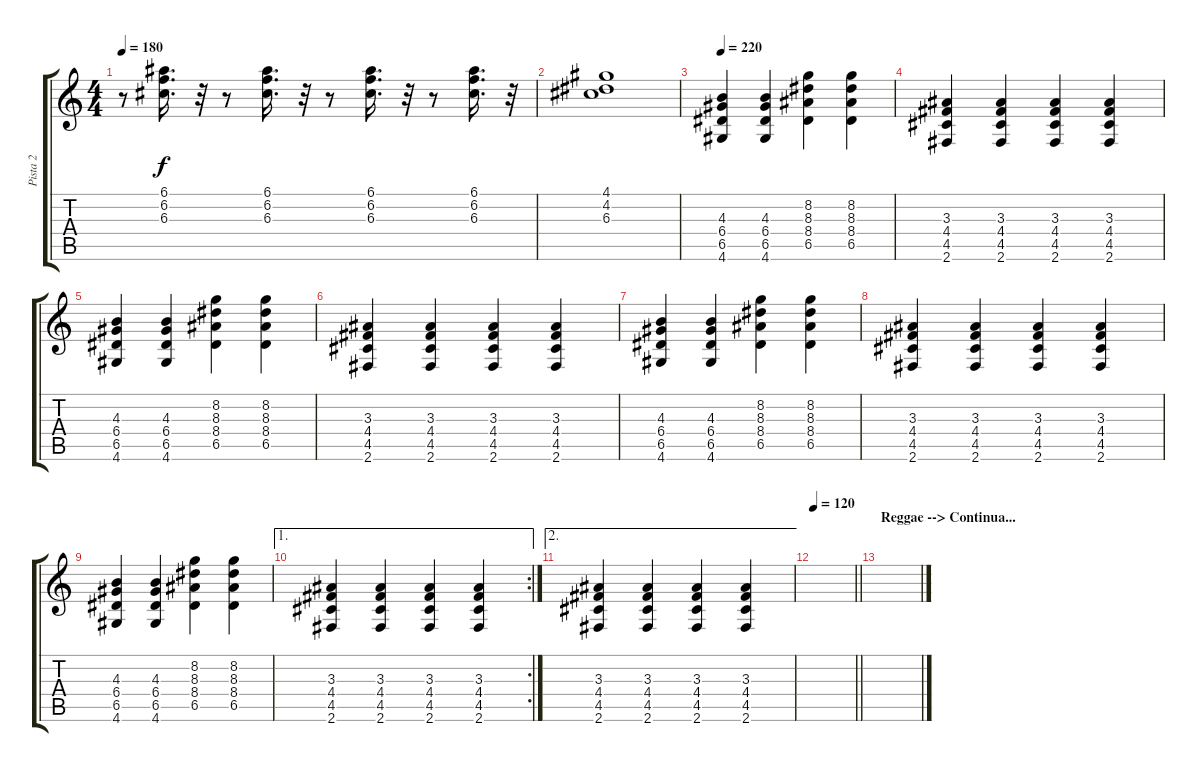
\track ("Pista 2" "Pista 2") {instrument electricguitarclean}
\staff {score tabs}
\tuning (E4 B3 G3 D3 A2 E2) {hide}
\ts (4 4)
\tempo 180
\clef g2
\ks c
r.8{dy f} (6.1 6.2 6.3).16{d} r.32 r.8 (6.1 6.2 6.3).16{d} r.32 r.8 (6.1 6.2 6.3).16{d} r.32 r.8 (6.1 6.2 6.3).16{d} r.32 |
(4.1 4.2 6.3).1 |
\tempo 220
(4.3 6.4 6.5 4.6).4 (4.3 6.4 6.5 4.6).4 (8.2 8.3 8.4 6.5).4 (8.2 8.3 8.4 6.5).4 |
(3.3 4.4 4.5 2.6).4 (3.3 4.4 4.5 2.6).4 (3.3 4.4 4.5 2.6).4 (3.3 4.4 4.5 2.6).4 |
(4.3 6.4 6.5 4.6).4 (4.3 6.4 6.5 4.6).4 (8.2 8.3 8.4 6.5).4 (8.2 8.3 8.4 6.5).4 |
(3.3 4.4 4.5 2.6).4 (3.3 4.4 4.5 2.6).4 (3.3 4.4 4.5 2.6).4 (3.3 4.4 4.5 2.6).4 |
(4.3 6.4 6.5 4.6).4 (4.3 6.4 6.5 4.6).4 (8.2 8.3 8.4 6.5).4 (8.2 8.3 8.4 6.5).4 |
(3.3 4.4 4.5 2.6).4 (3.3 4.4 4.5 2.6).4 (3.3 4.4 4.5 2.6).4 (3.3 4.4 4.5 2.6).4 |
(4.3 6.4 6.5 4.6).4 (4.3 6.4 6.5 4.6).4 (8.2 8.3 8.4 6.5).4 (8.2 8.3 8.4 6.5).4 |
\ae 1
\rc 2
(3.3 4.4 4.5 2.6).4 (3.3 4.4 4.5 2.6).4 (3.3 4.4 4.5 2.6).4 (3.3 4.4 4.5 2.6).4 |
\ae 2
(3.3 4.4 4.5 2.6).4 (3.3 4.4 4.5 2.6).4 (3.3 4.4 4.5 2.6).4 (3.3 4.4 4.5 2.6).4 |
\tempo 120
\barLineRight lightlight
|
\section ("" "Reggae --> Continua...")
